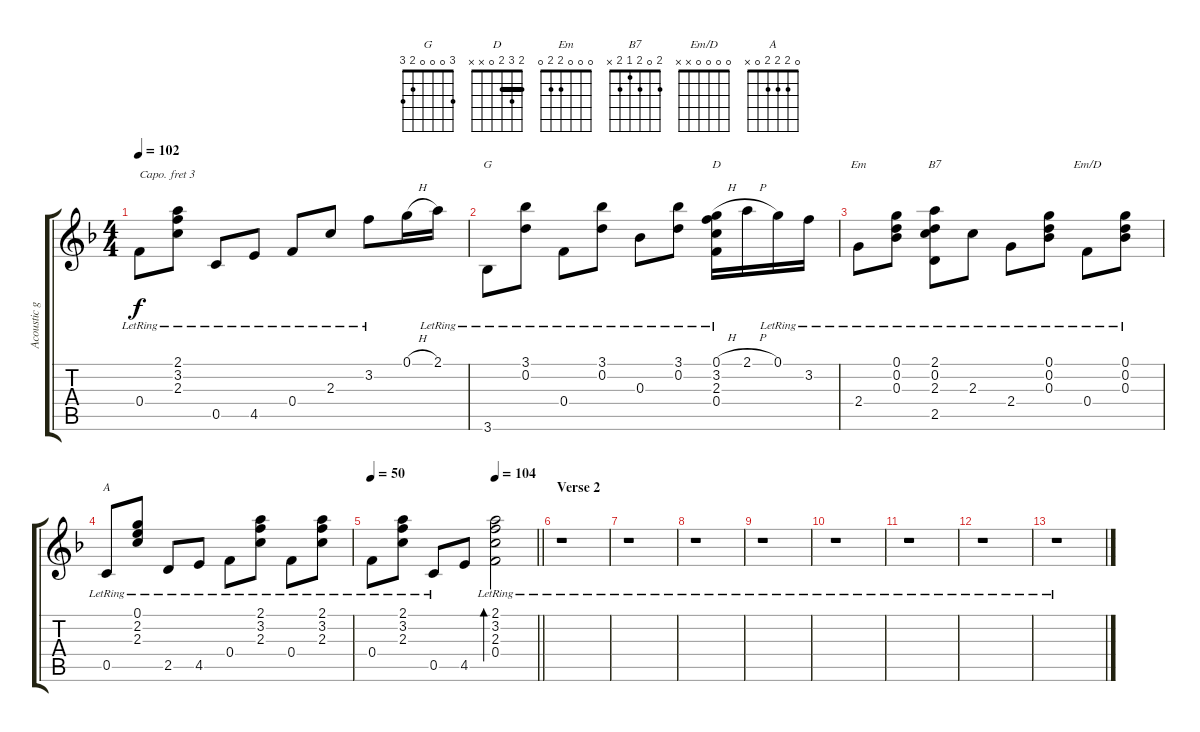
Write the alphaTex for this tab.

\track ("Acoustic guitar 2 (Capo III)" "Acoustic g") {instrument acousticguitarsteel}
\staff {score tabs}
\capo 3
\tuning (E4 B3 G3 D3 A2 E2) {hide}
\chord ("G" 3 0 0 0 2 3)
\chord ("D" 2 3 2 0 x x) {barre 2}
\chord ("Em" 0 0 0 2 2 0)
\chord ("B7" 2 0 2 1 2 x)
\chord ("Em/D" 0 0 0 0 x x)
\chord ("A" 0 2 2 2 0 x)
\ts (4 4)
\tempo 102
\clef g2
\ks f
0.4{lr}.8{dy f} (2.1{lr} 3.2{lr} 2.3{lr}).8 0.5{lr}.8 4.5{lr}.8 0.4{lr}.8 2.3{lr}.8 3.2{lr}.8 0.1{h}.16 2.1{lr}.16 |
3.6{lr}.8{ch "G"} (3.1{lr} 0.2{lr}).8 0.4{lr}.8 (3.1{lr} 0.2{lr}).8 0.3{lr}.8 (3.1{lr} 0.2{lr}).8 (0.1{h} 3.2{lr} 2.3{lr} 0.4{lr}).16{ch "D"} 2.1{h}.16 0.1{lr}.16 3.2{lr}.16 |
2.4{lr}.8{ch "Em"} (0.1{lr} 0.2{lr} 0.3{lr}).8 (2.1{lr} 0.2{lr} 2.3{lr} 2.5{lr}).8{ch "B7"} 2.3{lr}.8 2.4{lr}.8 (0.1{lr} 0.2{lr} 0.3{lr}).8 0.4{lr}.8{ch "Em/D"} (0.1{lr} 0.2{lr} 0.3{lr}).8 |
0.5{lr}.8{ch "A"} (0.1{lr} 2.2{lr} 2.3{lr}).8 2.5{lr}.8 4.5{lr}.8 0.4{lr}.8 (2.1{lr} 3.2{lr} 2.3{lr}).8 0.4{lr}.8 (2.1{lr} 3.2{lr} 2.3{lr}).8 |
\tempo 50
\tempo (104 0.75)
\barLineRight lightlight
0.4{lr}.8 (2.1{lr} 3.2{lr} 2.3{lr}).8 0.5{lr}.8 4.5.8 (2.1{lr} 3.2{lr} 2.3{lr} 0.4{lr}).2{bd 120} |
\section ("" "Verse 2")
r.1 |
r.1 |
r.1 |
r.1 |
r.1 |
r.1 |
r.1 |
r.1
